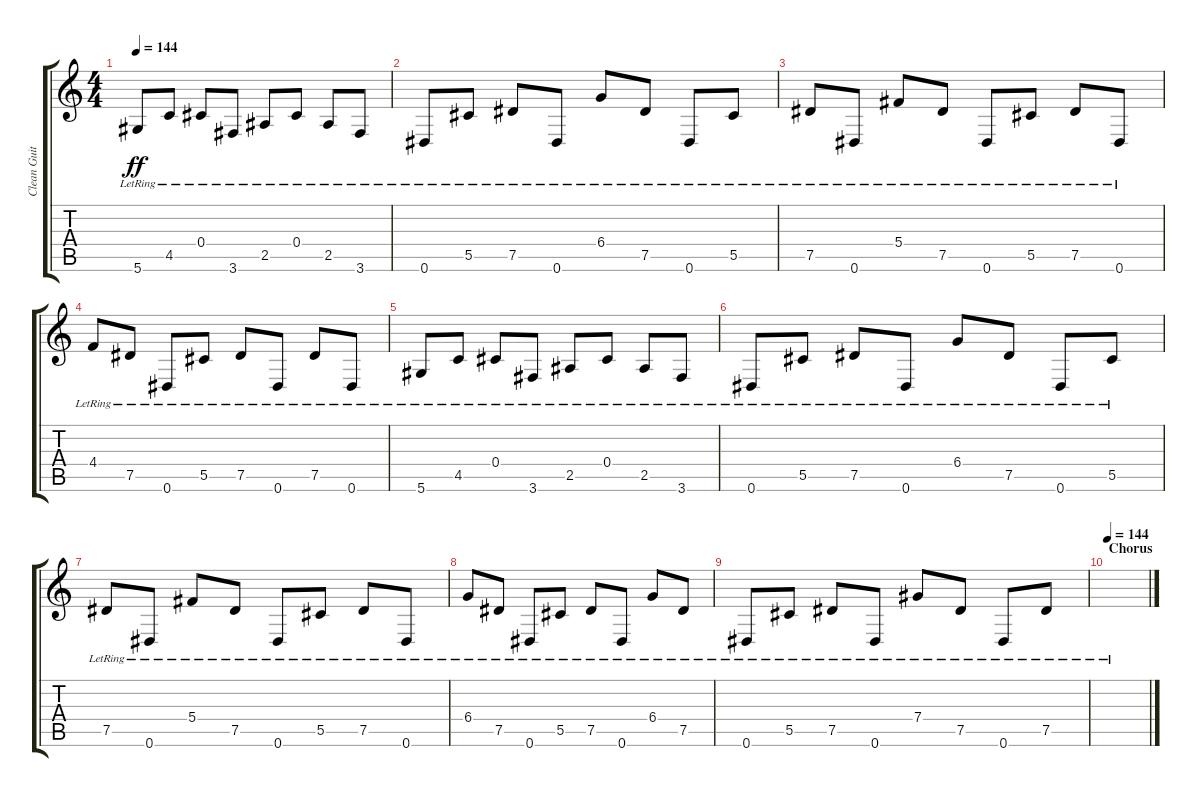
\track ("Clean Guitar" "Clean Guit") {instrument electricguitarclean}
\staff {score tabs}
\tuning (Eb4 Bb3 Gb3 Db3 Ab2 Eb2) {hide}
\ts (4 4)
\tempo 144
\clef g2
\ks c
5.6{lr}.8{dy ff} 4.5{lr}.8 0.4{lr}.8 3.6{lr}.8 2.5{lr}.8 0.4{lr}.8 2.5{lr}.8 3.6{lr}.8 |
0.6{lr}.8 5.5{lr}.8 7.5{lr}.8 0.6{lr}.8 6.4{lr}.8 7.5{lr}.8 0.6{lr}.8 5.5{lr}.8 |
7.5{lr}.8 0.6{lr}.8 5.4{lr}.8 7.5{lr}.8 0.6{lr}.8 5.5{lr}.8 7.5{lr}.8 0.6{lr}.8 |
4.4{lr}.8 7.5{lr}.8 0.6{lr}.8 5.5{lr}.8 7.5{lr}.8 0.6{lr}.8 7.5{lr}.8 0.6{lr}.8 |
5.6{lr}.8 4.5{lr}.8 0.4{lr}.8 3.6{lr}.8 2.5{lr}.8 0.4{lr}.8 2.5{lr}.8 3.6{lr}.8 |
0.6{lr}.8 5.5{lr}.8 7.5{lr}.8 0.6{lr}.8 6.4{lr}.8 7.5{lr}.8 0.6{lr}.8 5.5{lr}.8 |
7.5{lr}.8 0.6{lr}.8 5.4{lr}.8 7.5{lr}.8 0.6{lr}.8 5.5{lr}.8 7.5{lr}.8 0.6{lr}.8 |
6.4{lr}.8 7.5{lr}.8 0.6{lr}.8 5.5{lr}.8 7.5{lr}.8 0.6{lr}.8 6.4{lr}.8 7.5{lr}.8 |
0.6{lr}.8 5.5{lr}.8 7.5{lr}.8 0.6{lr}.8 7.4{lr}.8 7.5{lr}.8 0.6{lr}.8 7.5{lr}.8 |
\section ("" "Chorus")
\tempo 144
